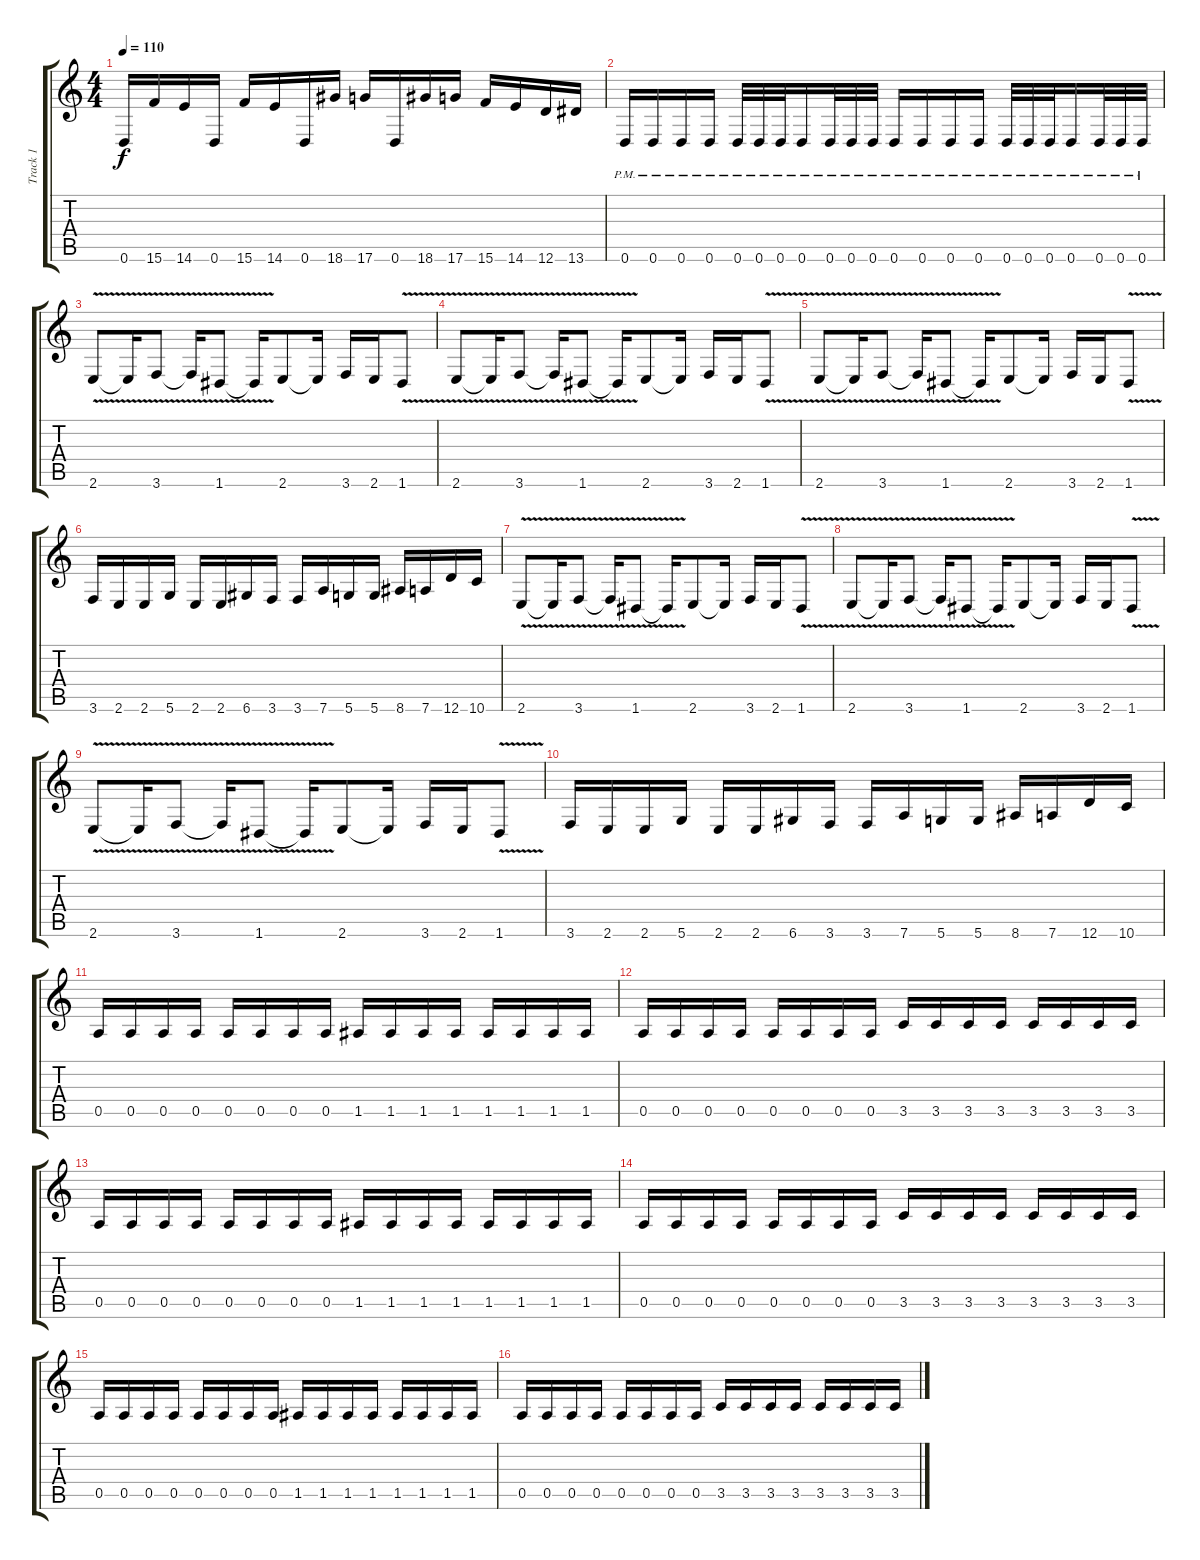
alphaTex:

\track ("Track 1" "Track 1") {instrument distortionguitar}
\staff {score tabs}
\tuning (E4 B3 G3 D3 A2 D2) {hide}
\ts (4 4)
\tempo 110
\clef g2
\ks c
0.6.16{dy f} 15.6.16 14.6.16 0.6.16 15.6.16 14.6.16 0.6.16 18.6.16 17.6.16 0.6.16 18.6.16 17.6.16 15.6.16 14.6.16 12.6.16 13.6.16 |
0.6{pm}.16 0.6{pm}.16 0.6{pm}.16 0.6{pm}.16 0.6{pm}.32 0.6{pm}.32 0.6{pm}.32 0.6{pm}.16 0.6{pm}.32 0.6{pm}.32 0.6{pm}.32 0.6{pm}.16 0.6{pm}.16 0.6{pm}.16 0.6{pm}.16 0.6{pm}.32 0.6{pm}.32 0.6{pm}.32 0.6{pm}.16 0.6{pm}.32 0.6{pm}.32 0.6{pm}.32 |
2.6{v}.8 2.6{v t}.16 3.6{v}.8 3.6{v t}.16 1.6{v}.8 1.6{v t}.16 2.6.8 2.6{t}.16 3.6.16 2.6.16 1.6{v}.8 |
2.6{v}.8 2.6{v t}.16 3.6{v}.8 3.6{v t}.16 1.6{v}.8 1.6{v t}.16 2.6.8 2.6{t}.16 3.6.16 2.6.16 1.6{v}.8 |
2.6{v}.8 2.6{v t}.16 3.6{v}.8 3.6{v t}.16 1.6{v}.8 1.6{v t}.16 2.6.8 2.6{t}.16 3.6.16 2.6.16 1.6{v}.8 |
3.6.16 2.6.16 2.6.16 5.6.16 2.6.16 2.6.16 6.6.16 3.6.16 3.6.16 7.6.16 5.6.16 5.6.16 8.6.16 7.6.16 12.6.16 10.6.16 |
2.6{v}.8 2.6{v t}.16 3.6{v}.8 3.6{v t}.16 1.6{v}.8 1.6{v t}.16 2.6.8 2.6{t}.16 3.6.16 2.6.16 1.6{v}.8 |
2.6{v}.8 2.6{v t}.16 3.6{v}.8 3.6{v t}.16 1.6{v}.8 1.6{v t}.16 2.6.8 2.6{t}.16 3.6.16 2.6.16 1.6{v}.8 |
2.6{v}.8 2.6{v t}.16 3.6{v}.8 3.6{v t}.16 1.6{v}.8 1.6{v t}.16 2.6.8 2.6{t}.16 3.6.16 2.6.16 1.6{v}.8 |
3.6.16 2.6.16 2.6.16 5.6.16 2.6.16 2.6.16 6.6.16 3.6.16 3.6.16 7.6.16 5.6.16 5.6.16 8.6.16 7.6.16 12.6.16 10.6.16 |
0.5.16 0.5.16 0.5.16 0.5.16 0.5.16 0.5.16 0.5.16 0.5.16 1.5.16 1.5.16 1.5.16 1.5.16 1.5.16 1.5.16 1.5.16 1.5.16 |
0.5.16 0.5.16 0.5.16 0.5.16 0.5.16 0.5.16 0.5.16 0.5.16 3.5.16 3.5.16 3.5.16 3.5.16 3.5.16 3.5.16 3.5.16 3.5.16 |
0.5.16 0.5.16 0.5.16 0.5.16 0.5.16 0.5.16 0.5.16 0.5.16 1.5.16 1.5.16 1.5.16 1.5.16 1.5.16 1.5.16 1.5.16 1.5.16 |
0.5.16 0.5.16 0.5.16 0.5.16 0.5.16 0.5.16 0.5.16 0.5.16 3.5.16 3.5.16 3.5.16 3.5.16 3.5.16 3.5.16 3.5.16 3.5.16 |
0.5.16 0.5.16 0.5.16 0.5.16 0.5.16 0.5.16 0.5.16 0.5.16 1.5.16 1.5.16 1.5.16 1.5.16 1.5.16 1.5.16 1.5.16 1.5.16 |
0.5.16 0.5.16 0.5.16 0.5.16 0.5.16 0.5.16 0.5.16 0.5.16 3.5.16 3.5.16 3.5.16 3.5.16 3.5.16 3.5.16 3.5.16 3.5.16
